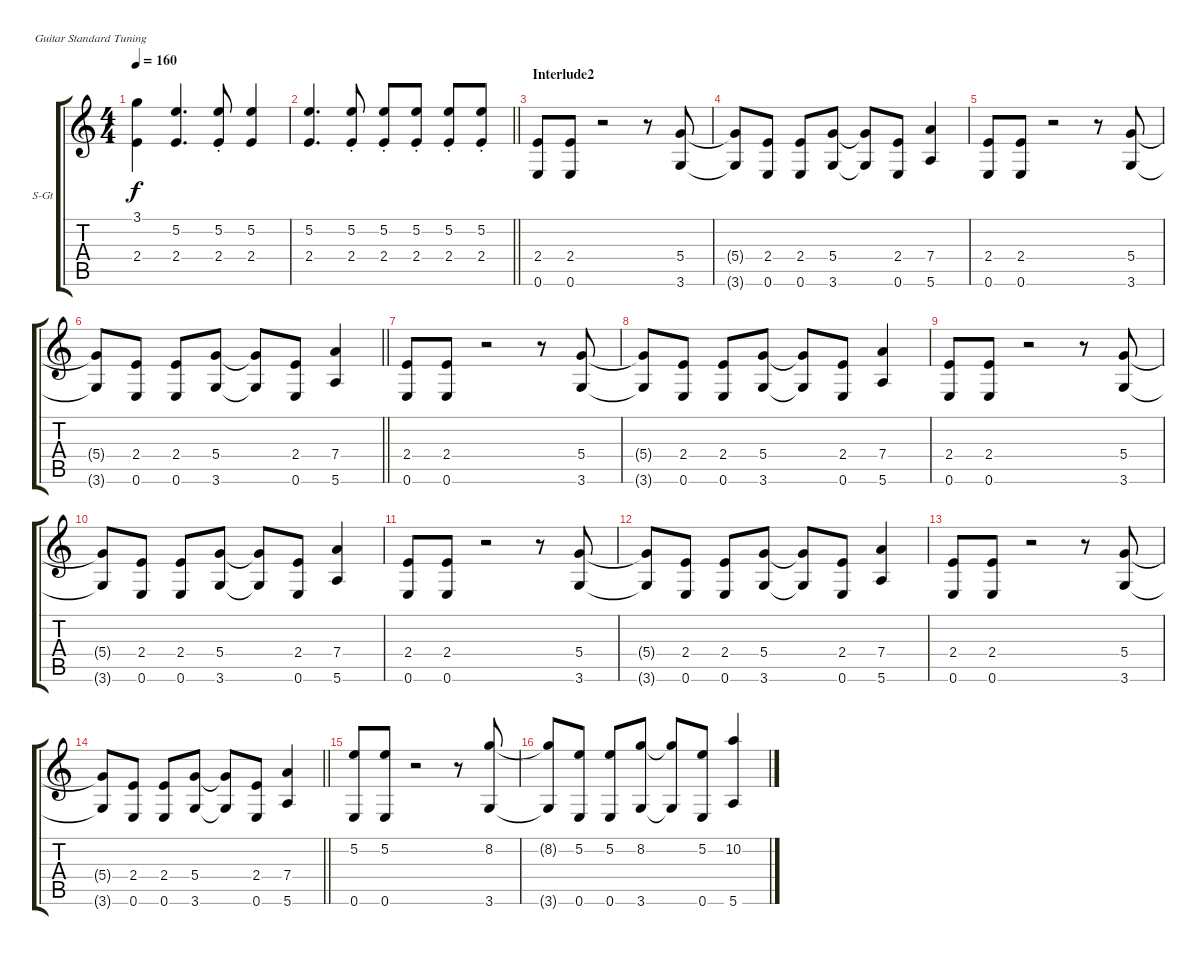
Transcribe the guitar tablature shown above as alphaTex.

\bracketExtendMode groupsimilarinstruments
\firstSystemTrackNameOrientation horizontal
\otherSystemsTrackNameOrientation horizontal
\track ("Neil Fallon(Keyboard)" "S-Gt") {instrument rockorgan}
\staff {score tabs}
\tuning (E4 B3 G3 D3 A2 E2)
\displaytranspose 12
\ts (4 4)
\tempo 160
\clef g2
\ks c
(3.1 2.4).4{dy f} (5.2 2.4).4{d} (5.2{st} 2.4{st}).8 (5.2 2.4).4 |
\barLineRight lightlight
(5.2 2.4).4{d} (5.2{st} 2.4{st}).8 (5.2{st} 2.4{st}).8 (5.2{st} 2.4{st}).8 (5.2{st} 2.4{st}).8 (5.2{st} 2.4{st}).8 |
\section ("" "Interlude2")
(2.4 0.6).8 (2.4 0.6).8 r.2 r.8 (5.4 3.6).8 |
(5.4{t} 3.6{t}).8 (2.4 0.6).8 (2.4 0.6).8 (5.4 3.6).8 (5.4{t} 3.6{t}).8 (2.4 0.6).8 (7.4 5.6).4 |
(2.4 0.6).8 (2.4 0.6).8 r.2 r.8 (5.4 3.6).8 |
\barLineRight lightlight
(5.4{t} 3.6{t}).8 (2.4 0.6).8 (2.4 0.6).8 (5.4 3.6).8 (5.4{t} 3.6{t}).8 (2.4 0.6).8 (7.4 5.6).4 |
(2.4 0.6).8 (2.4 0.6).8 r.2 r.8 (5.4 3.6).8 |
(5.4{t} 3.6{t}).8 (2.4 0.6).8 (2.4 0.6).8 (5.4 3.6).8 (5.4{t} 3.6{t}).8 (2.4 0.6).8 (7.4 5.6).4 |
(2.4 0.6).8 (2.4 0.6).8 r.2 r.8 (5.4 3.6).8 |
(5.4{t} 3.6{t}).8 (2.4 0.6).8 (2.4 0.6).8 (5.4 3.6).8 (5.4{t} 3.6{t}).8 (2.4 0.6).8 (7.4 5.6).4 |
(2.4 0.6).8 (2.4 0.6).8 r.2 r.8 (5.4 3.6).8 |
(5.4{t} 3.6{t}).8 (2.4 0.6).8 (2.4 0.6).8 (5.4 3.6).8 (5.4{t} 3.6{t}).8 (2.4 0.6).8 (7.4 5.6).4 |
(2.4 0.6).8 (2.4 0.6).8 r.2 r.8 (5.4 3.6).8 |
\barLineRight lightlight
(5.4{t} 3.6{t}).8 (2.4 0.6).8 (2.4 0.6).8 (5.4 3.6).8 (5.4{t} 3.6{t}).8 (2.4 0.6).8 (7.4 5.6).4 |
(5.2 0.6).8 (5.2 0.6).8 r.2 r.8 (8.2 3.6).8 |
(8.2{t} 3.6{t}).8 (5.2 0.6).8 (5.2 0.6).8 (8.2 3.6).8 (8.2{t} 3.6{t}).8 (5.2 0.6).8 (10.2 5.6).4
